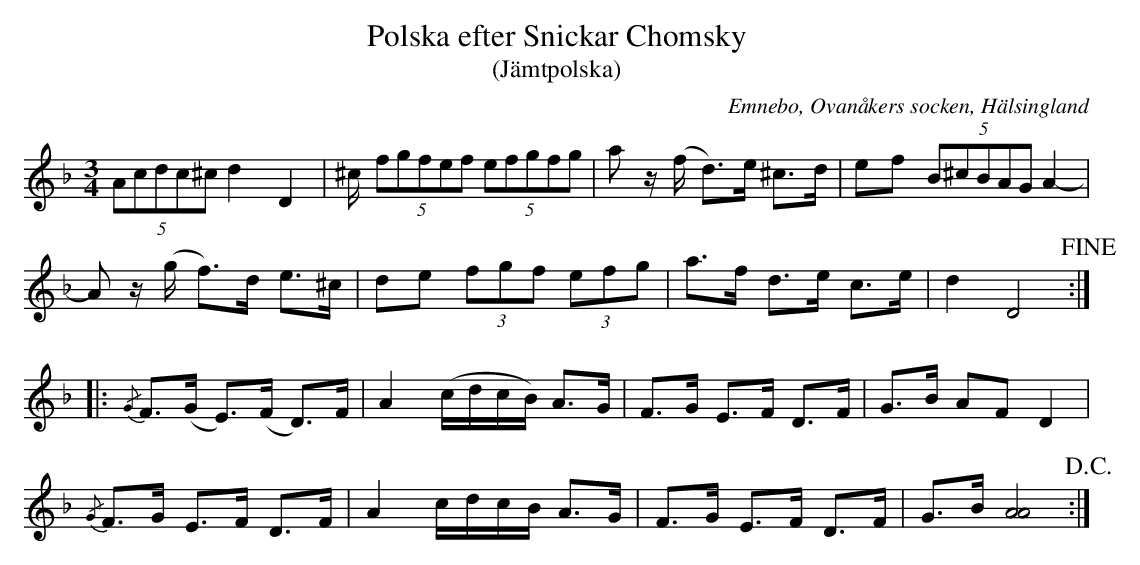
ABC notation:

X:1
T: Polska efter Snickar Chomsky
T: (Jämtpolska)
O: Emnebo, Ovanåkers socken, Hälsingland
M: 3/4
L: 1/16
K: Dm
(5:2A2c2d2c2^c2 d4 d,4 | ^c (5:2f2g2f2e2f2 (5:2e2f2g2f2g2 | a2 z(f d2)>e2 ^c2>d2 | e2f2 (5:2B2^c2B2A2G2 A4- |
A2 z(g f2)>d2     e2>^c2 | d2e2 (3f2g2f2 (3e2f2g2 | a2>f2 d2>e2 c2>e2 | d4   D8 !fine! ::
{/G}F2>(G2 E2>)(F2 D2>)F2 | A4 (cdcB) A2>G2 | F2>G2 E2>F2 D2>F2 | G2>B2 A2F2  D4      |
{/G}F2>G2  E2>F2   D2>F2  | A4  cdcB  A2>G2 | F2>G2 E2>F2 D2>F2 | G2>B2 [AA]8 !D.C.! :|
